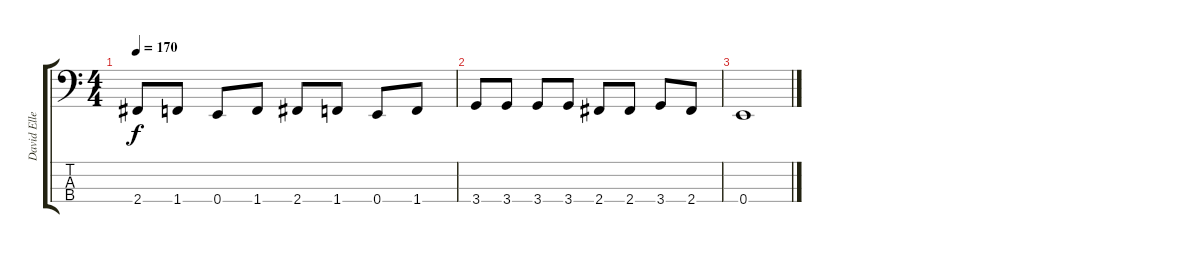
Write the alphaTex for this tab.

\track ("David Ellefson" "David Elle") {instrument electricbasspick}
\staff {score tabs}
\tuning (G2 D2 A1 E1) {hide}
\ts (4 4)
\tempo 170
\clef f4
\ks c
2.4.8{dy f} 1.4.8 0.4.8 1.4.8 2.4.8 1.4.8 0.4.8 1.4.8 |
3.4.8 3.4.8 3.4.8 3.4.8 2.4.8 2.4.8 3.4.8 2.4.8 |
0.4.1
